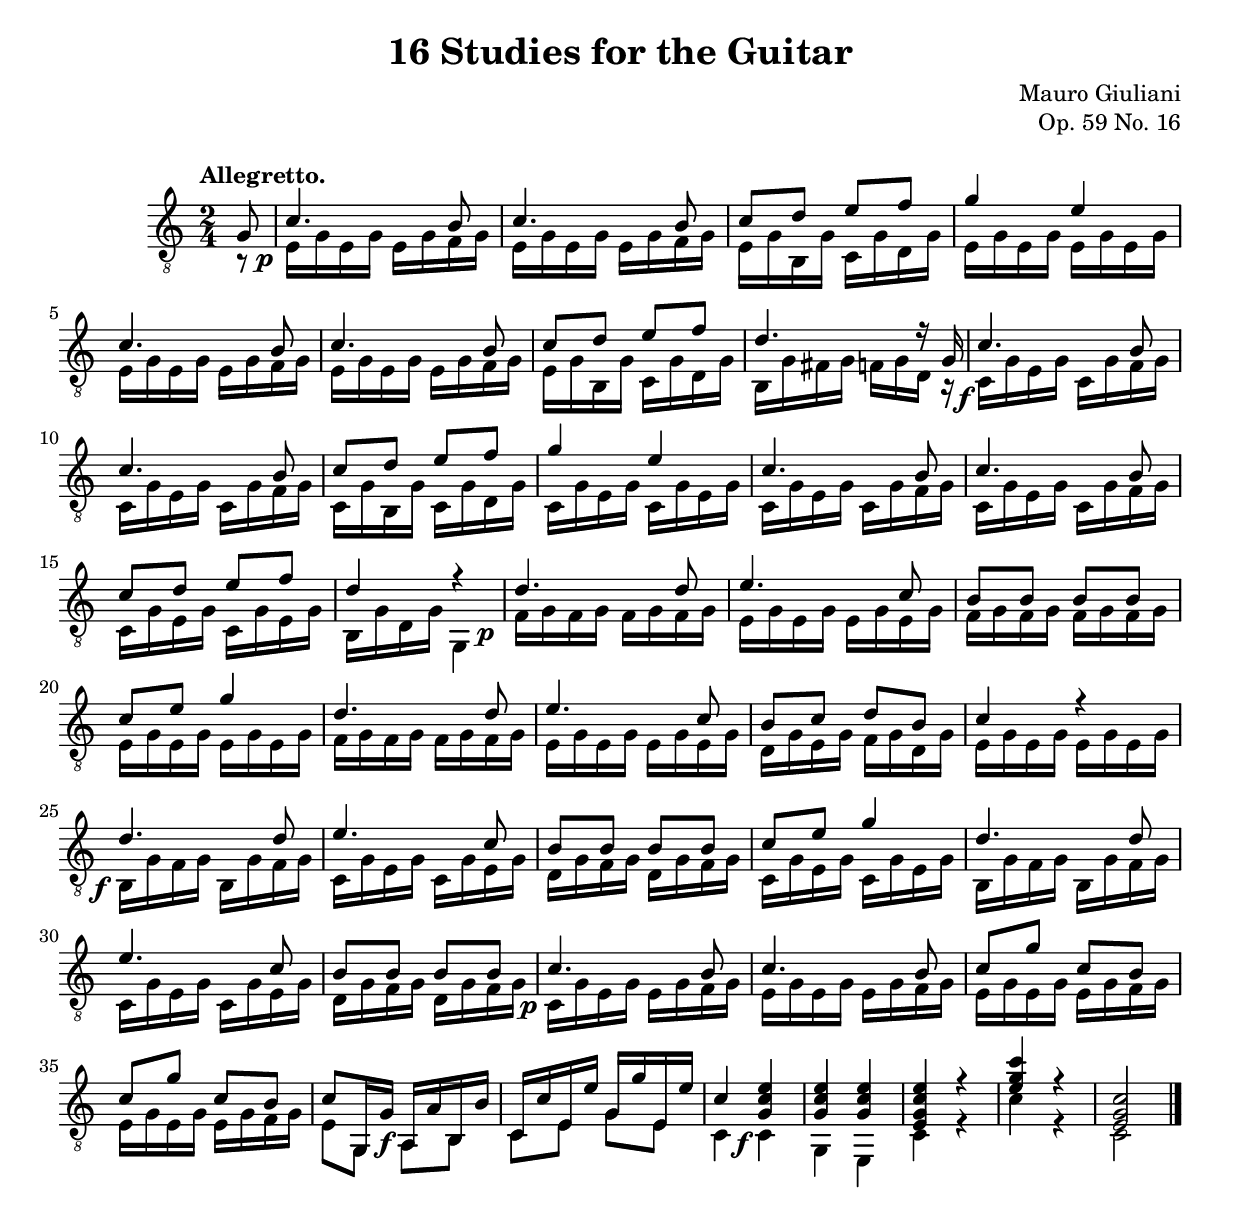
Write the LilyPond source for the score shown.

\version "2.18.2"

\header {
  title = "16 Studies for the Guitar"
  composer = "Mauro Giuliani"
  opus = "Op. 59 No. 16"
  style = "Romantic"
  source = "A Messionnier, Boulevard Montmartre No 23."
  % Statens musikbibliotek - The Music Library of Sweden
  % Boije 142, http://urn.kb.se/resolve?urn=urn:nbn:se:statensmusikverk-4171
  date = "1822"
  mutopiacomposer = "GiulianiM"
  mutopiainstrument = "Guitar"
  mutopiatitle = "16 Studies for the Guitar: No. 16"
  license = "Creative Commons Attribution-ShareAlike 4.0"
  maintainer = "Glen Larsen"
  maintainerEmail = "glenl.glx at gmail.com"
}

\paper {
  % add space between composer/opus markup and first staff
  markup-system-spacing #'padding = #3
  % add a little space between composer and opus
  markup-markup-spacing #'padding = #1.2
  top-margin = #8
  bottom-margin = #10
}

mbreak = { }
global = {
  \time 2/4 \key c \major
}

upperVoice = \relative c' {
  \voiceOne
  \partial 8 { g8-\tweak X-offset #2 \p }
  c4. b8 |
  c4. b8 |
  c8 d e f |
  g4 e |
  c4. b8 |
  \mbreak
  c4. b8 |
  c8 d e f |
  d4. r16 g,-\tweak X-offset #1.5 \f |
  c4. b8 |
  c4. b8 |
  c8 d e f |
  \mbreak
  g4 e |
  c4. b8 |
  c4. b8 |
  c8 d e f |
  d4 r-\tweak X-offset #2.5 \p |
  d4. d8 |
  \mbreak
  e4. c8 |
  b8 b b b |
  c8 e g4 |
  d4. d8 |
  e4. c8 |
  b8 c d b |
  \mbreak
  c4 r |
  d4.-\tweak X-offset #-2.5 \f d8 |
  e4. c8 |
  b8 b b b |
  c8 e g4 |
  d4. d8 |
  \mbreak
  e4. c8 |
  b8 b b b |
  c4.-\tweak X-offset #-2.5 \p b8 |
  c4. b8 |
  c8 g' c, b |
  c8 g' c, b |
  \mbreak
  c8 g,16 g'-\tweak X-offset #-0.2 \f a, a' b, b' |
  c,16 c' e, e' g, g' e, e' |
  c4-\tweak X-offset #2 \f <e c g> |
  q4 q |
  <e c g e>4 r <c' g e>4 r |
  <c, g e>2
  
  \bar "|."
}

lowerVoice = \relative c {
  \voiceTwo
  \partial 8 { r8 }
  e16 g e g e g f g |
  e16 g e g e g f g |
  e16 g b, g' c, g' d g |
  e16 g e g e g e g |
  e16 g e g e g f g |
  
  e16 g e g e g f g |
  e16 g b, g' c, g' d g |
  b,16 g' fis g f g d r |
  c16 g' e g c, g' f g |
  c,16 g' e g c, g' f g |
  c,16 g' b, g' c, g' d g |

  c,16 g' e g c, g' e g |
  c,16 g' e g c, g' f g |
  c,16 g' e g c, g' f g |
  c,16 g' e g c, g' e g |
  b,16 g' d g g,4 |
  f'16 g f g f g f g |

  e16 g e g e g e g |
  f16 g f g f g f g |
  e16 g e g e g e g |
  f16 g f g f g f g |
  e16 g e g e g e g |
  d16 g e g f g d g |

  e16 g e g e g e g |
  b,16 g' f g b, g' f g |
  c,16 g' e g c, g' e g |
  d16 g f g d g f g |
  c,16 g' e g c, g' e g |
  b,16 g' f g b, g' f g |

  c,16 g' e g c, g' e g |
  d16 g f g d g f g |
  c,16 g' e g e g f g |
  e16 g e g e g f g |
  e16 g e g e g f g |
  e16 g e g e g f g |

  e8 g, a b |
  c8 e g e |
  c4 c |
  g4 e |
  c'4 r |
  c'4\4 r |
  c,2
}


\score {
  <<
    \new Staff = "Guitar" \with {
      midiInstrument = #"acoustic guitar (nylon)"
      \override StringNumber #'stencil = ##f
    } <<
      \global
      \clef "treble_8"
      \tempo "Allegretto."

      \context Voice = "upperVoice" \upperVoice
      \context Voice = "lowerVoice" \lowerVoice
    >>
%{
    % tabs are not completely developed
    \new TabStaff = "Guitar tabs" \with {
      restrainOpenStrings = ##t
    } <<
      \clef "moderntab"
      \global
      \context TabVoice = "upperVoice" \upperVoice
      \context TabVoice = "lowerVoice" \lowerVoice
    >>
%}
  >>
  \layout {}
  \midi {
    \tempo 4 = 96
  }
}
